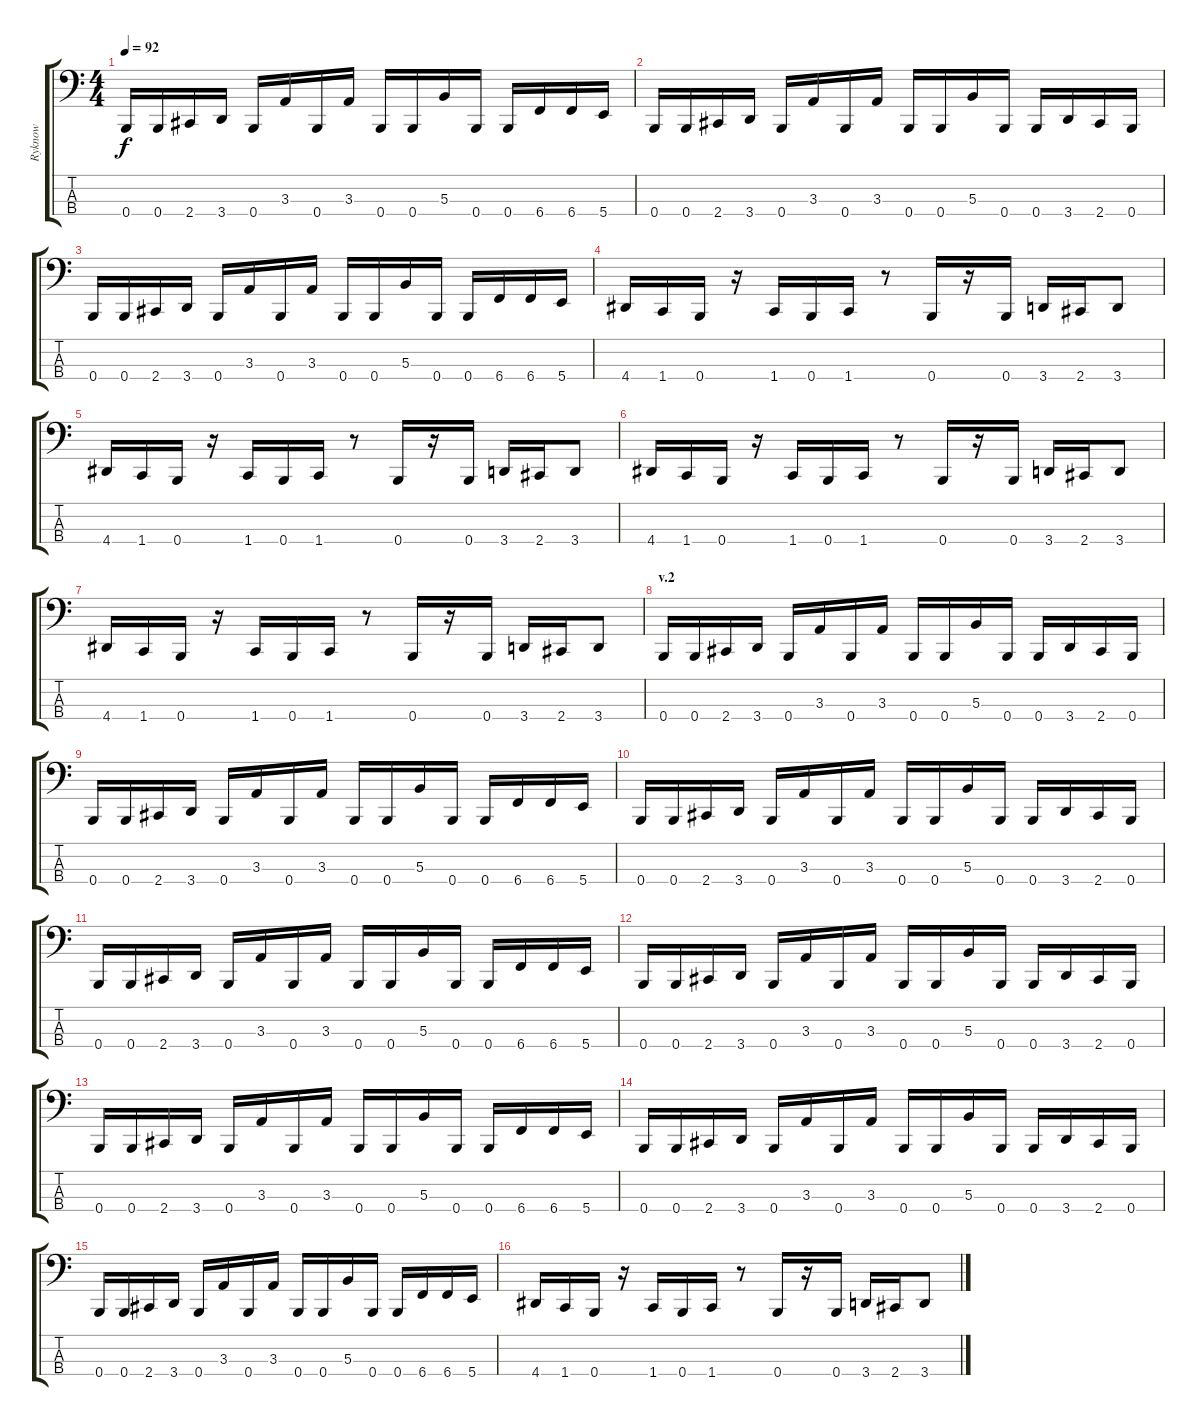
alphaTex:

\track ("Ryknow" "Ryknow") {instrument slapbass1}
\staff {score tabs}
\tuning (E2 B1 Gb1 B0) {hide}
\ts (4 4)
\tempo 92
\clef f4
\ks c
0.4.16{dy f} 0.4.16 2.4.16 3.4.16 0.4.16 3.3.16 0.4.16 3.3.16 0.4.16 0.4.16 5.3.16 0.4.16 0.4.16 6.4.16 6.4.16 5.4.16 |
0.4.16 0.4.16 2.4.16 3.4.16 0.4.16 3.3.16 0.4.16 3.3.16 0.4.16 0.4.16 5.3.16 0.4.16 0.4.16 3.4.16 2.4.16 0.4.16 |
0.4.16 0.4.16 2.4.16 3.4.16 0.4.16 3.3.16 0.4.16 3.3.16 0.4.16 0.4.16 5.3.16 0.4.16 0.4.16 6.4.16 6.4.16 5.4.16 |
4.4.16 1.4.16 0.4.16 r.16 1.4.16 0.4.16 1.4.16 r.8 0.4.16 r.16 0.4.16 3.4.16 2.4.16 3.4.8 |
4.4.16 1.4.16 0.4.16 r.16 1.4.16 0.4.16 1.4.16 r.8 0.4.16 r.16 0.4.16 3.4.16 2.4.16 3.4.8 |
4.4.16 1.4.16 0.4.16 r.16 1.4.16 0.4.16 1.4.16 r.8 0.4.16 r.16 0.4.16 3.4.16 2.4.16 3.4.8 |
4.4.16 1.4.16 0.4.16 r.16 1.4.16 0.4.16 1.4.16 r.8 0.4.16 r.16 0.4.16 3.4.16 2.4.16 3.4.8 |
\section ("" "v.2")
0.4.16 0.4.16 2.4.16 3.4.16 0.4.16 3.3.16 0.4.16 3.3.16 0.4.16 0.4.16 5.3.16 0.4.16 0.4.16 3.4.16 2.4.16 0.4.16 |
0.4.16 0.4.16 2.4.16 3.4.16 0.4.16 3.3.16 0.4.16 3.3.16 0.4.16 0.4.16 5.3.16 0.4.16 0.4.16 6.4.16 6.4.16 5.4.16 |
0.4.16 0.4.16 2.4.16 3.4.16 0.4.16 3.3.16 0.4.16 3.3.16 0.4.16 0.4.16 5.3.16 0.4.16 0.4.16 3.4.16 2.4.16 0.4.16 |
0.4.16 0.4.16 2.4.16 3.4.16 0.4.16 3.3.16 0.4.16 3.3.16 0.4.16 0.4.16 5.3.16 0.4.16 0.4.16 6.4.16 6.4.16 5.4.16 |
0.4.16 0.4.16 2.4.16 3.4.16 0.4.16 3.3.16 0.4.16 3.3.16 0.4.16 0.4.16 5.3.16 0.4.16 0.4.16 3.4.16 2.4.16 0.4.16 |
0.4.16 0.4.16 2.4.16 3.4.16 0.4.16 3.3.16 0.4.16 3.3.16 0.4.16 0.4.16 5.3.16 0.4.16 0.4.16 6.4.16 6.4.16 5.4.16 |
0.4.16 0.4.16 2.4.16 3.4.16 0.4.16 3.3.16 0.4.16 3.3.16 0.4.16 0.4.16 5.3.16 0.4.16 0.4.16 3.4.16 2.4.16 0.4.16 |
0.4.16 0.4.16 2.4.16 3.4.16 0.4.16 3.3.16 0.4.16 3.3.16 0.4.16 0.4.16 5.3.16 0.4.16 0.4.16 6.4.16 6.4.16 5.4.16 |
4.4.16 1.4.16 0.4.16 r.16 1.4.16 0.4.16 1.4.16 r.8 0.4.16 r.16 0.4.16 3.4.16 2.4.16 3.4.8
